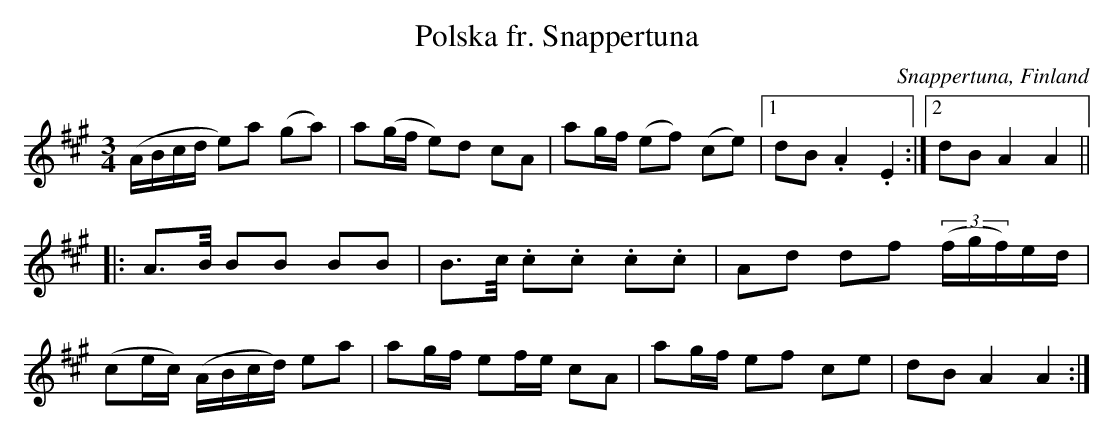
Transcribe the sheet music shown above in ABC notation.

X:1
T:Polska fr. Snappertuna
O: Snappertuna, Finland
L: 1/16
M:3/4
K: A
(ABcd e2)a2 (g2a2)|a2(gf e2)d2 c2A2|a2gf (e2f2) (c2e2)|1 d2B2 .A4 .E4:|2 d2B2 A4 A4||
|:A2>B B2B2 B2B2|B2>c .c2.c2 .c2.c2|A2d2 d2f2 ((3fgf)ed|
(c2ec) (ABcd) e2a2|a2gf e2fe c2A2|a2gf e2f2 c2e2|d2B2 A4A4:|
